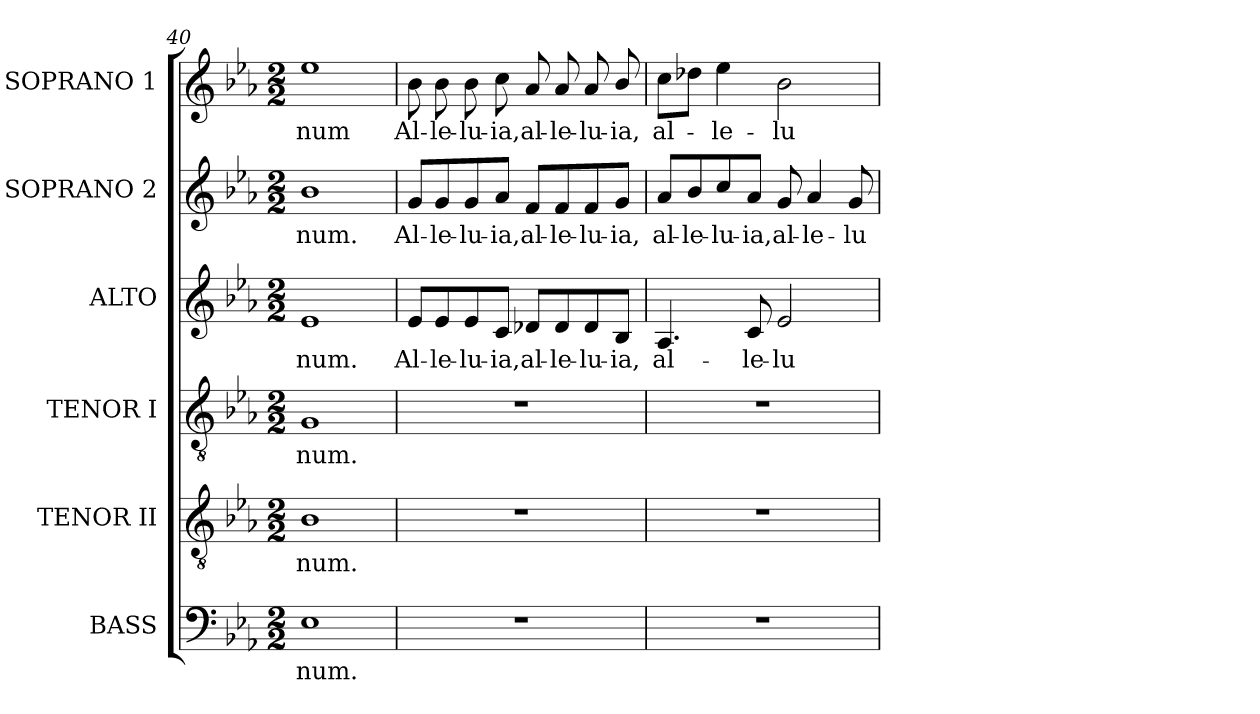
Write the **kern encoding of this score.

**kern	**text	**kern	**text	**kern	**text	**kern	**text	**kern	**text	**kern	**text
*part6	*part6	*part5	*part5	*part4	*part4	*part3	*part3	*part2	*part2	*part1	*part1
*staff6	*staff6	*staff5	*staff5	*staff4	*staff4	*staff3	*staff3	*staff2	*staff2	*staff1	*staff1
*I"BASS	*	*I"TENOR II	*	*I"TENOR I	*	*I"ALTO	*	*I"SOPRANO 2	*	*I"SOPRANO 1	*
*clefF4	*	*clefGv2	*	*clefGv2	*	*clefG2	*	*clefG2	*	*clefG2	*
*	*	*ITrd7c12	*	*ITrd7c12	*	*	*	*	*	*	*
*k[b-e-a-]	*	*k[b-e-a-]	*	*k[b-e-a-]	*	*k[b-e-a-]	*	*k[b-e-a-]	*	*k[b-e-a-]	*
*E-:	*	*E-:	*	*E-:	*	*E-:	*	*E-:	*	*E-:	*
*M2/2	*	*M2/2	*	*M2/2	*	*M2/2	*	*M2/2	*	*M2/2	*
=40	=40	=40	=40	=40	=40	=40	=40	=40	=40	=40	=40
!	!LO:LY:b:color=#000000	!	!	!	!	!	!	!	!	!	!
!	!	!	!LO:LY:b:color=#000000	!	!	!	!	!	!	!	!
!	!	!	!	!	!LO:LY:b:color=#000000	!	!	!	!	!	!
!	!	!	!	!	!	!	!LO:LY:b:color=#000000	!	!	!	!
!	!	!	!	!	!	!	!	!	!LO:LY:b:color=#000000	!	!
!	!	!	!	!	!	!	!	!	!	!	!LO:LY:b:color=#000000
1E-i	-num.	1BB-i	-num.	1GGi	-num.	1e-i	-num.	1b-i	-num.	1ee-i	-num
=41	=41	=41	=41	=41	=41	=41	=41	=41	=41	=41	=41
!	!	!	!	!	!	!	!LO:LY:b:color=#000000	!	!	!	!
!	!	!	!	!	!	!	!	!	!LO:LY:b:color=#000000	!	!
!	!	!	!	!	!	!	!	!	!	!	!LO:LY:b:color=#000000
1r	.	1r	.	1r	.	8e-i/L	Al-	8gi/L	Al-	8b-i\	Al-
!	!	!	!	!	!	!	!LO:LY:b:color=#000000	!	!	!	!
!	!	!	!	!	!	!	!	!	!LO:LY:b:color=#000000	!	!
!	!	!	!	!	!	!	!	!	!	!	!LO:LY:b:color=#000000
.	.	.	.	.	.	8e-i/	-le-	8gi/	-le-	8b-i\	-le-
!	!	!	!	!	!	!	!LO:LY:b:color=#000000	!	!	!	!
!	!	!	!	!	!	!	!	!	!LO:LY:b:color=#000000	!	!
!	!	!	!	!	!	!	!	!	!	!	!LO:LY:b:color=#000000
.	.	.	.	.	.	8e-i/	-lu-	8gi/	-lu-	8b-i\	-lu-
!	!	!	!	!	!	!	!LO:LY:b:color=#000000	!	!	!	!
!	!	!	!	!	!	!	!	!	!LO:LY:b:color=#000000	!	!
!	!	!	!	!	!	!	!	!	!	!	!LO:LY:b:color=#000000
.	.	.	.	.	.	8ci/J	-ia,	8a-i/J	-ia,	8cci\	-ia,
!	!	!	!	!	!	!	!LO:LY:b:color=#000000	!	!	!	!
!	!	!	!	!	!	!	!	!	!LO:LY:b:color=#000000	!	!
!	!	!	!	!	!	!	!	!	!	!	!LO:LY:b:color=#000000
.	.	.	.	.	.	8d-Xi/L	al-	8fi/L	al-	8a-i/	al-
!	!	!	!	!	!	!	!LO:LY:b:color=#000000	!	!	!	!
!	!	!	!	!	!	!	!	!	!LO:LY:b:color=#000000	!	!
!	!	!	!	!	!	!	!	!	!	!	!LO:LY:b:color=#000000
.	.	.	.	.	.	8d-i/	-le-	8fi/	-le-	8a-i/	-le-
!	!	!	!	!	!	!	!LO:LY:b:color=#000000	!	!	!	!
!	!	!	!	!	!	!	!	!	!LO:LY:b:color=#000000	!	!
!	!	!	!	!	!	!	!	!	!	!	!LO:LY:b:color=#000000
.	.	.	.	.	.	8d-i/	-lu-	8fi/	-lu-	8a-i/	-lu-
!	!	!	!	!	!	!	!LO:LY:b:color=#000000	!	!	!	!
!	!	!	!	!	!	!	!	!	!LO:LY:b:color=#000000	!	!
!	!	!	!	!	!	!	!	!	!	!	!LO:LY:b:color=#000000
.	.	.	.	.	.	8B-i/J	-ia,	8gi/J	-ia,	8b-i/	-ia,
=42	=42	=42	=42	=42	=42	=42	=42	=42	=42	=42	=42
!	!	!	!	!	!	!	!LO:LY:b:color=#000000	!	!	!	!
!	!	!	!	!	!	!	!	!	!LO:LY:b:color=#000000	!	!
!	!	!	!	!	!	!	!	!	!	!	!LO:LY:b:color=#000000
1r	.	1r	.	1r	.	4.A-i/	al-	8a-i/L	al-	8cci\L	al-
!	!	!	!	!	!	!	!	!	!LO:LY:b:color=#000000	!	!
.	.	.	.	.	.	.	.	8b-i/	-le-	8dd-Xi\J	.
!	!	!	!	!	!	!	!	!	!LO:LY:b:color=#000000	!	!
!	!	!	!	!	!	!	!	!	!	!	!LO:LY:b:color=#000000
.	.	.	.	.	.	.	.	8cci/	-lu-	4ee-i\	-le-
!	!	!	!	!	!	!	!LO:LY:b:color=#000000	!	!	!	!
!	!	!	!	!	!	!	!	!	!LO:LY:b:color=#000000	!	!
.	.	.	.	.	.	8ci/	-le-	8a-i/J	-ia,	.	.
!	!	!	!	!	!	!	!LO:LY:b:color=#000000	!	!	!	!
!	!	!	!	!	!	!	!	!	!LO:LY:b:color=#000000	!	!
!	!	!	!	!	!	!	!	!	!	!	!LO:LY:b:color=#000000
.	.	.	.	.	.	2e-i/	-lu-	8gi/	al-	2b-i\	-lu-
!	!	!	!	!	!	!	!	!	!LO:LY:b:color=#000000	!	!
.	.	.	.	.	.	.	.	4a-i/	-le-	.	.
!	!	!	!	!	!	!	!	!	!LO:LY:b:color=#000000	!	!
.	.	.	.	.	.	.	.	8gi/	-lu-	.	.
=	=	=	=	=	=	=	=	=	=	=	=
*-	*-	*-	*-	*-	*-	*-	*-	*-	*-	*-	*-
